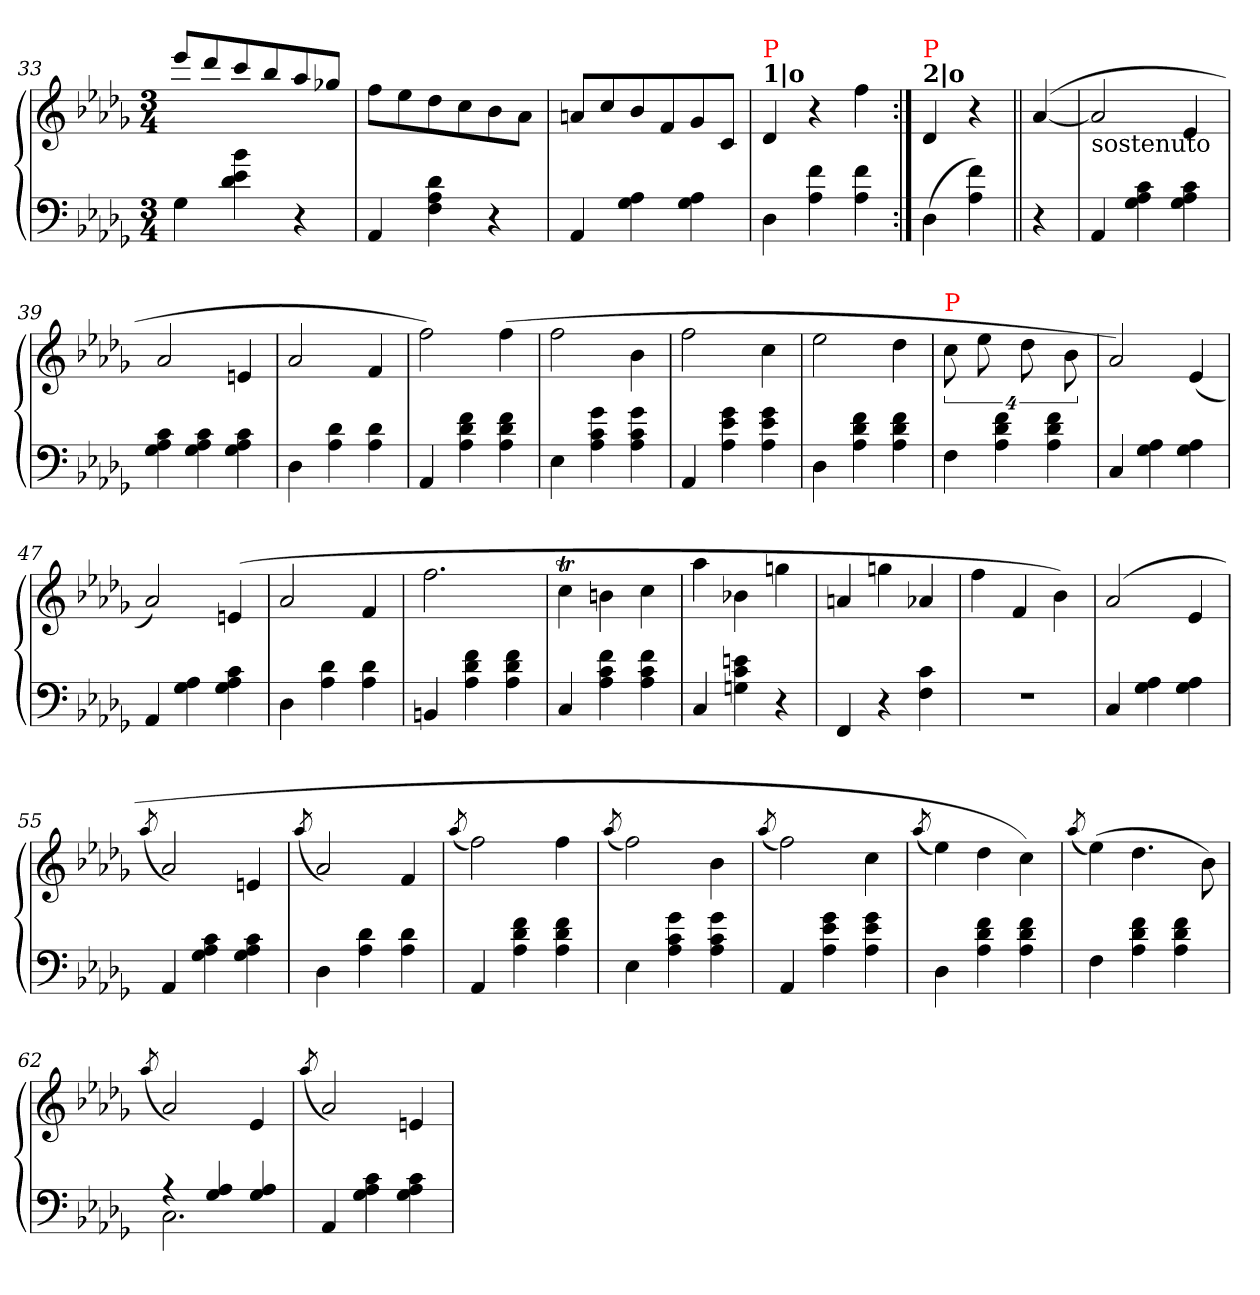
**kern	**kern
*part1	*part1
*staff2	*staff1
*clefF4	*clefG2
*k[b-e-a-d-g-]	*k[b-e-a-d-g-]
*D-:	*D-:
*M3/4	*M3/4
=33	=33
4G-	8eee-/L
.	8ddd-/
4b-\ 4e-\ 4d-\	8ccc/
.	8bb-/
4r	8aa-/
.	8gg-X/J
=34	=34
4AA-	8ff\L
.	8ee-
4d- 4A- 4F	8dd-
.	8cc
4r	8b-
.	8a-J
=35	=35
4AA-	8an/L
.	8cc
4A- 4G-	8b-
.	8f
4A- 4G-	8g-
.	8cJ
=36	=36
!	!LO:TX:a:B:t=1|o
!	!LO:TX:a:color=red:t=P
4D-	4d-
4f 4A-	4r
4f 4A-	4ff
=37:|!	=37:|!
!	!LO:TX:a:B:t=2|o
!	!LO:TX:a:color=red:t=P
(>4D-	4d-
4f 4A-)	4r
=||	=||
4r	(>[4a-
=38	=38
!	!LO:TX:b:t=sostenuto
4AA-	2a-]
4c 4A- 4G-	.
4c 4A- 4G-	4e-
=39	=39
4c 4A- 4G-	2a-
4c 4A- 4G-	.
4c 4A- 4G-	4en
=40	=40
4D-	2a-
4d- 4A-	.
4d- 4A-	4f
=41	=41
4AA-	2ff)
4f 4d- 4A-	.
4f 4d- 4A-	(>4ff
=42	=42
4E-	2ff
4g- 4c 4A-	.
4g- 4c 4A-	4b-
=43	=43
4AA-	2ff
4g- 4e- 4A-	.
4g- 4e- 4A-	4cc
=44	=44
4D-	2ee-
4f 4d- 4A-	.
4f 4d- 4A-	4dd-
=45	=45
!	!LO:TX:a:color=red:t=P
4F	16%3cc
.	16%3ee-
4f 4d- 4A-	.
.	16%3dd-
4f 4d- 4A-	.
.	16%3b-
=46	=46
4C/	2a-)
4A- 4G-	.
4A- 4G-	(<4e-
=47	=47
4AA-	2a-)
4A- 4G-	.
4c 4A- 4G-	(>4en
=48	=48
4D-	2a-
4d- 4A-	.
4d- 4A-	4f
=49	=49
4BBn	2.ff
4f 4d- 4A-	.
4f 4d- 4A-	.
=50	=50
4C/	4cct
4f 4c 4A-	4bn
4f 4c 4A-	4cc
=51	=51
4C	4aa-
4en 4c 4Gn	4b-X
4r	4ggn
=52	=52
4FF	4an/
4r	4ggn
4c 4F	4a-X/
=53	=53
2.rF	4ff
.	4f
.	4b-)
=54	=54
4C/	(>2a-
4A- 4G-	.
4A- 4G-	4e-
=55	=55
.	(<8qaa-/
4AA-	2a-)
4c 4A- 4G-	.
4c 4A- 4G-	4en
=56	=56
.	(<8qaa-/
4D-	2a-)
4d- 4A-	.
4d- 4A-	4f
=57	=57
.	(<8qaa-/
4AA-	2ff)
4f 4d- 4A-	.
4f 4d- 4A-	4ff
=58	=58
.	(<8qaa-/
4E-	2ff)
4g- 4c 4A-	.
4g- 4c 4A-	4b-
=59	=59
.	(<8qaa-/
4AA-	2ff)
4g- 4e- 4A-	.
4g- 4e- 4A-	4cc
=60	=60
.	(<8qaa-/
4D-	4ee-)
4f 4d- 4A-	4dd-
4f 4d- 4A-	4cc)
=61	=61
.	(<8qaa-/
4F	(>4ee-)
4f 4d- 4A-	4.dd-
4f 4d- 4A-	.
.	8b-)
=62	=62
.	(<8qaa-/
*^	*
4rA	2.C	2a-)
4A-/ 4G-/	.	.
4A-/ 4G-/	.	4e-
*v	*v	*
=63	=63
.	(<8qaa-/
4AA-	2a-)
4c 4A- 4G-	.
4c 4A- 4G-	4en
=	=
*-	*-
